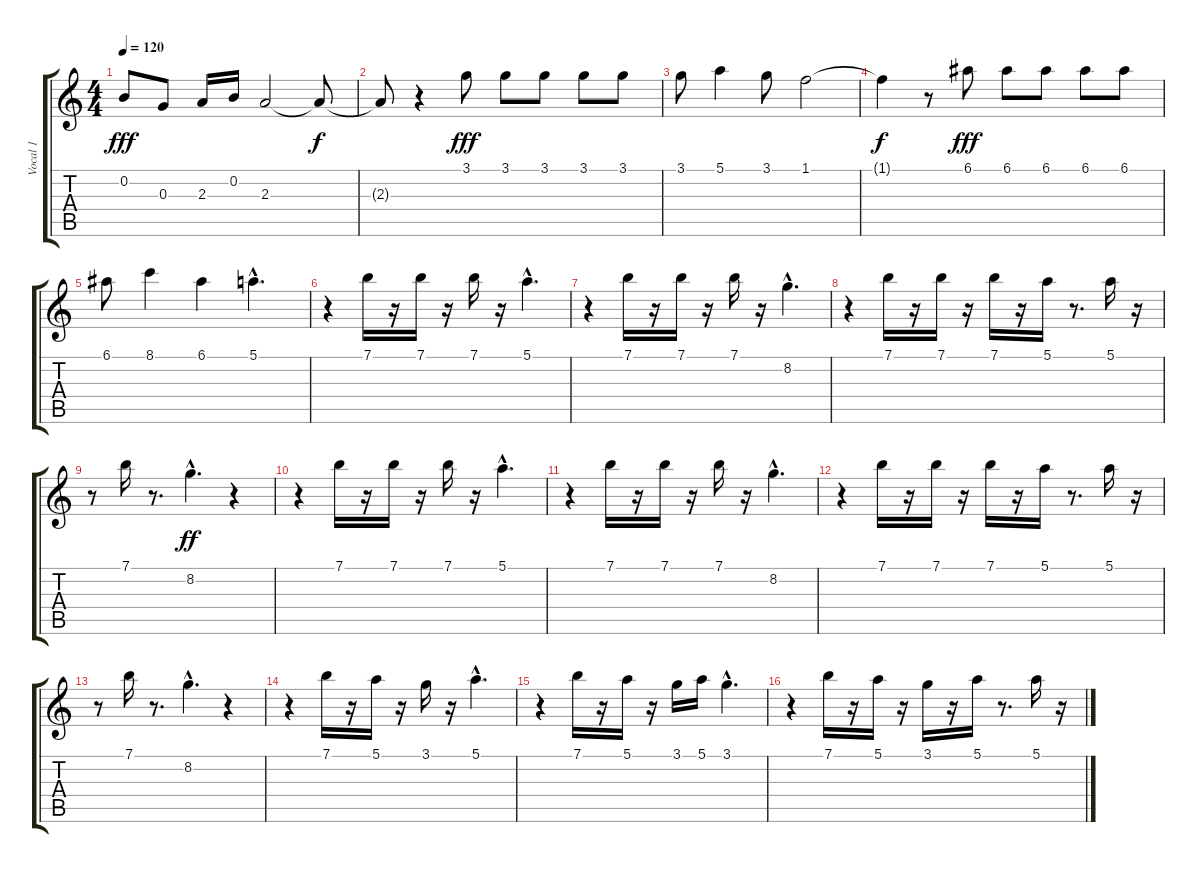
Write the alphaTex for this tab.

\track ("Vocal 1" "Vocal 1") {instrument overdrivenguitar}
\staff {score tabs}
\tuning (E4 B3 G3 D3 A2 E2) {hide}
\ts (4 4)
\tempo 120
\clef g2
\ks c
0.2.8{dy fff} 0.3.8 2.3.16 0.2.16 2.3.2 2.3{t}.8{dy f} |
2.3{t}.8 r.4 3.1.8{dy fff} 3.1.8 3.1.8 3.1.8 3.1.8 |
3.1.8 5.1.4 3.1.8 1.1.2 |
1.1{t}.4{dy f} r.8 6.1.8{dy fff} 6.1.8 6.1.8 6.1.8 6.1.8 |
6.1.8 8.1.4 6.1.4 5.1{hac}.4{d} |
r.4 7.1.16 r.16 7.1.16 r.16 7.1.16 r.16 5.1{hac}.4{d} |
r.4 7.1.16 r.16 7.1.16 r.16 7.1.16 r.16 8.2{hac}.4{d} |
r.4 7.1.16 r.16 7.1.16 r.16 7.1.16 r.16 5.1.16 r.8{d} 5.1.16 r.16 |
r.8 7.1.16 r.8{d} 8.2{hac}.4{d dy ff} r.4 |
r.4 7.1.16 r.16 7.1.16 r.16 7.1.16 r.16 5.1{hac}.4{d} |
r.4 7.1.16 r.16 7.1.16 r.16 7.1.16 r.16 8.2{hac}.4{d} |
r.4 7.1.16 r.16 7.1.16 r.16 7.1.16 r.16 5.1.16 r.8{d} 5.1.16 r.16 |
r.8 7.1.16 r.8{d} 8.2{hac}.4{d} r.4 |
r.4 7.1.16 r.16 5.1.16 r.16 3.1.16 r.16 5.1{hac}.4{d} |
r.4 7.1.16 r.16 5.1.16 r.16 3.1.16 5.1.16 3.1{hac}.4{d} |
r.4 7.1.16 r.16 5.1.16 r.16 3.1.16 r.16 5.1.16 r.8{d} 5.1.16 r.16
